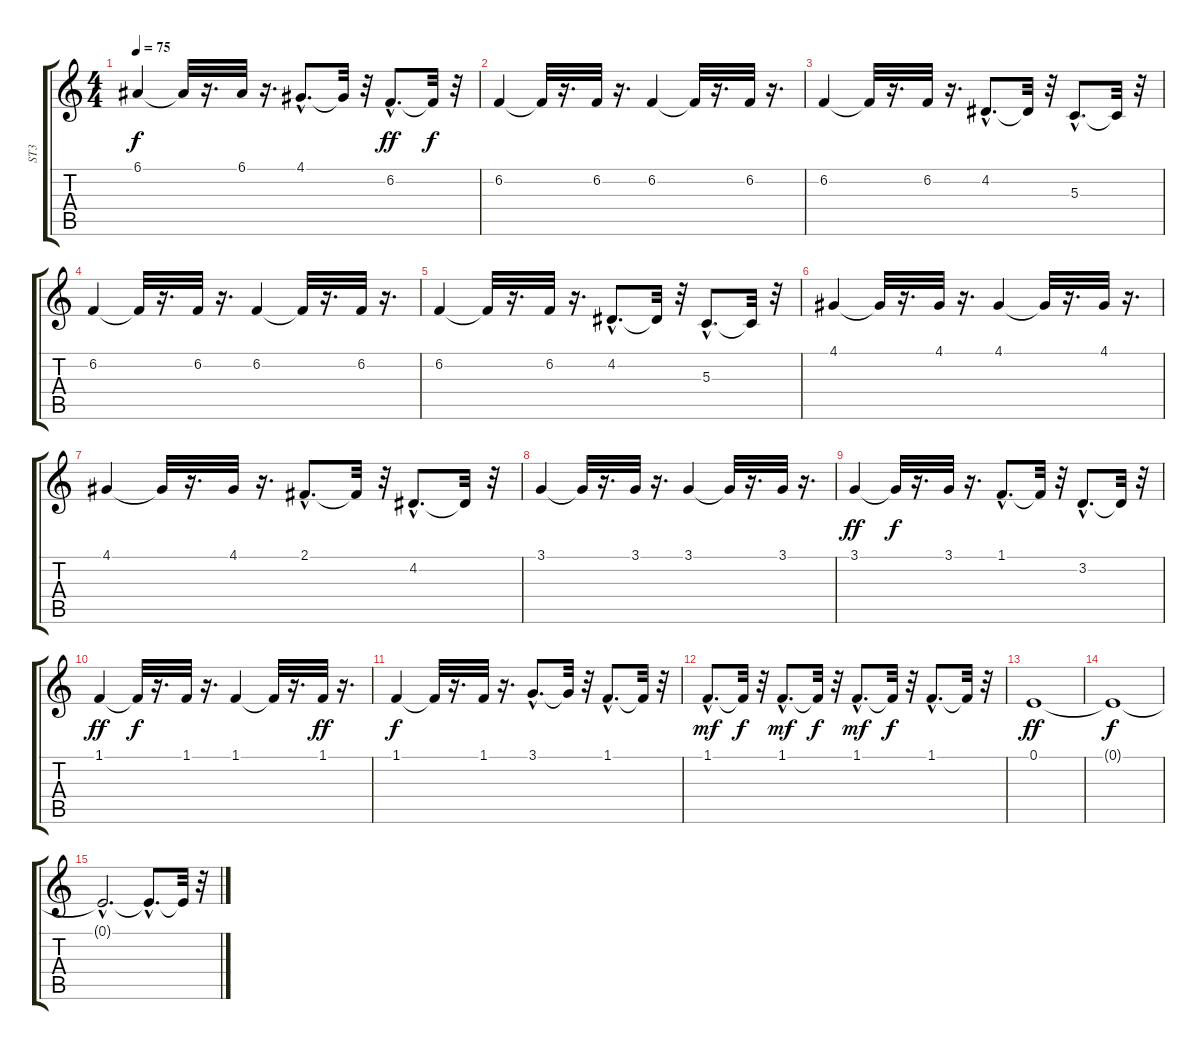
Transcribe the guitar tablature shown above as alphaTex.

\track ("ST3" "ST3") {instrument stringensemble1}
\staff {score tabs}
\tuning (E4 B3 G3 D3 A2 E2) {hide}
\ts (4 4)
\tempo 75
\clef g2
\ks c
6.1.4{dy f} 6.1{t}.32 r.16{d} 6.1.32 r.16{d} 4.1{hac}.8{d} 4.1{t}.32 r.32 6.2{hac}.8{d dy ff} 6.2{t}.32{dy f} r.32 |
6.2.4 6.2{t}.32 r.16{d} 6.2.32 r.16{d} 6.2.4 6.2{t}.32 r.16{d} 6.2.32 r.16{d} |
6.2.4 6.2{t}.32 r.16{d} 6.2.32 r.16{d} 4.2{hac}.8{d} 4.2{t}.32 r.32 5.3{hac}.8{d} 5.3{t}.32 r.32 |
6.2.4 6.2{t}.32 r.16{d} 6.2.32 r.16{d} 6.2.4 6.2{t}.32 r.16{d} 6.2.32 r.16{d} |
6.2.4 6.2{t}.32 r.16{d} 6.2.32 r.16{d} 4.2{hac}.8{d} 4.2{t}.32 r.32 5.3{hac}.8{d} 5.3{t}.32 r.32 |
4.1.4 4.1{t}.32 r.16{d} 4.1.32 r.16{d} 4.1.4 4.1{t}.32 r.16{d} 4.1.32 r.16{d} |
4.1.4 4.1{t}.32 r.16{d} 4.1.32 r.16{d} 2.1{hac}.8{d} 2.1{t}.32 r.32 4.2{hac}.8{d} 4.2{t}.32 r.32 |
3.1.4 3.1{t}.32 r.16{d} 3.1.32 r.16{d} 3.1.4 3.1{t}.32 r.16{d} 3.1.32 r.16{d} |
3.1.4{dy ff} 3.1{t}.32{dy f} r.16{d} 3.1.32 r.16{d} 1.1{hac}.8{d} 1.1{t}.32 r.32 3.2{hac}.8{d} 3.2{t}.32 r.32 |
1.1.4{dy ff} 1.1{t}.32{dy f} r.16{d} 1.1.32 r.16{d} 1.1.4 1.1{t}.32 r.16{d} 1.1.32{dy ff} r.16{d} |
1.1.4{dy f} 1.1{t}.32 r.16{d} 1.1.32 r.16{d} 3.1{hac}.8{d} 3.1{t}.32 r.32 1.1{hac}.8{d} 1.1{t}.32 r.32 |
1.1{hac}.8{d dy mf} 1.1{t}.32{dy f} r.32 1.1{hac}.8{d dy mf} 1.1{t}.32{dy f} r.32 1.1{hac}.8{d dy mf} 1.1{t}.32{dy f} r.32 1.1{hac}.8{d} 1.1{t}.32 r.32 |
0.1.1{dy ff} |
0.1{t}.1{dy f} |
0.1{hac t}.2{d} 0.1{hac t}.8{d} 0.1{t}.32 r.32
